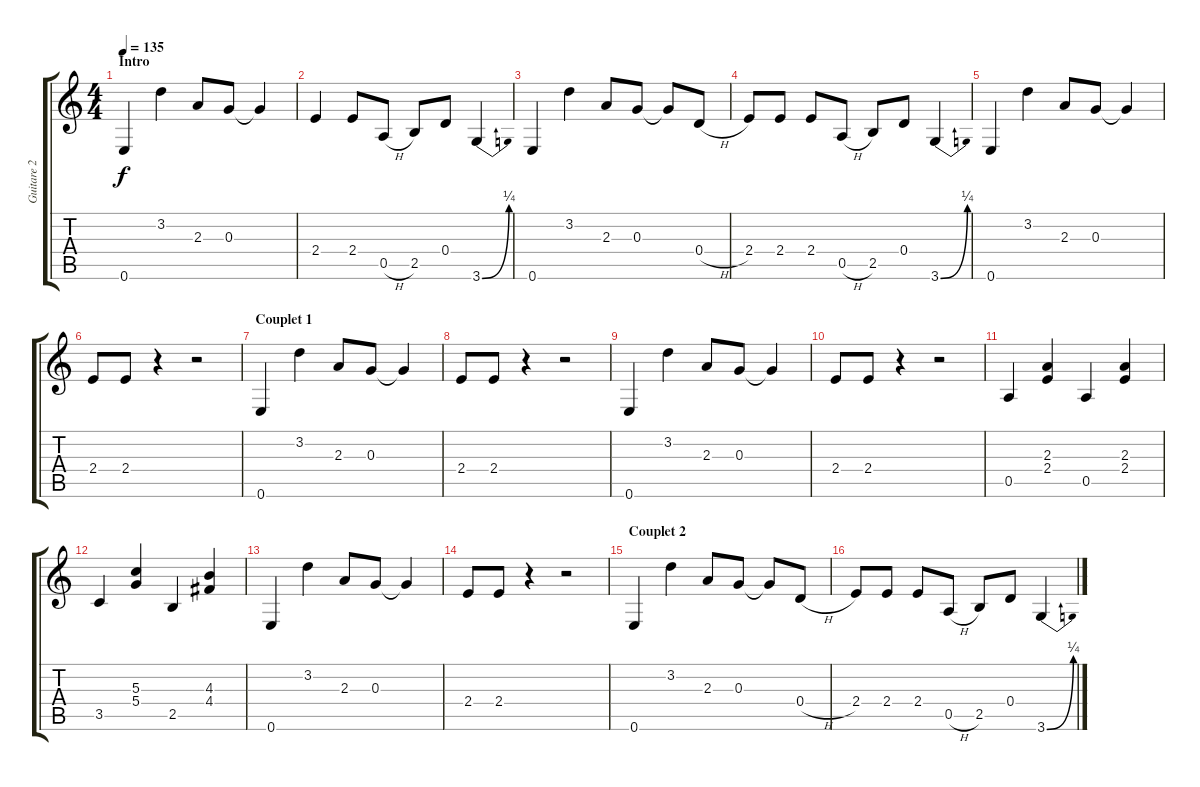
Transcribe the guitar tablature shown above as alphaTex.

\track ("Guitare 2" "Guitare 2") {instrument electricguitarjazz}
\staff {score tabs}
\tuning (E4 B3 G3 D3 A2 E2) {hide}
\ts (4 4)
\section ("" "Intro")
\tempo 135
\clef g2
\ks c
0.6.4{dy f instrument electricguitarjazz} 3.2.4 2.3.8 0.3.8 0.3{t}.4 |
2.4.4 2.4.8 0.5{h}.8 2.5.8 0.4.8 3.6{be (bend 0 0 60 1)}.4 |
0.6.4 3.2.4 2.3.8 0.3.8 0.3{t}.8 0.4{h}.8 |
2.4.8 2.4.8 2.4.8 0.5{h}.8 2.5.8 0.4.8 3.6{be (bend 0 0 60 1)}.4 |
0.6.4 3.2.4 2.3.8 0.3.8 0.3{t}.4 |
2.4.8 2.4.8 r.4 r.2 |
\section ("" "Couplet 1")
0.6.4 3.2.4 2.3.8 0.3.8 0.3{t}.4 |
2.4.8 2.4.8 r.4 r.2 |
0.6.4 3.2.4 2.3.8 0.3.8 0.3{t}.4 |
2.4.8 2.4.8 r.4 r.2 |
0.5.4 (2.3 2.4).4 0.5.4 (2.3 2.4).4 |
3.5.4 (5.3 5.4).4 2.5.4 (4.3 4.4).4 |
0.6.4 3.2.4 2.3.8 0.3.8 0.3{t}.4 |
2.4.8 2.4.8 r.4 r.2 |
\section ("" "Couplet 2")
0.6.4 3.2.4 2.3.8 0.3.8 0.3{t}.8 0.4{h}.8 |
2.4.8 2.4.8 2.4.8 0.5{h}.8 2.5.8 0.4.8 3.6{be (bend 0 0 60 1)}.4
